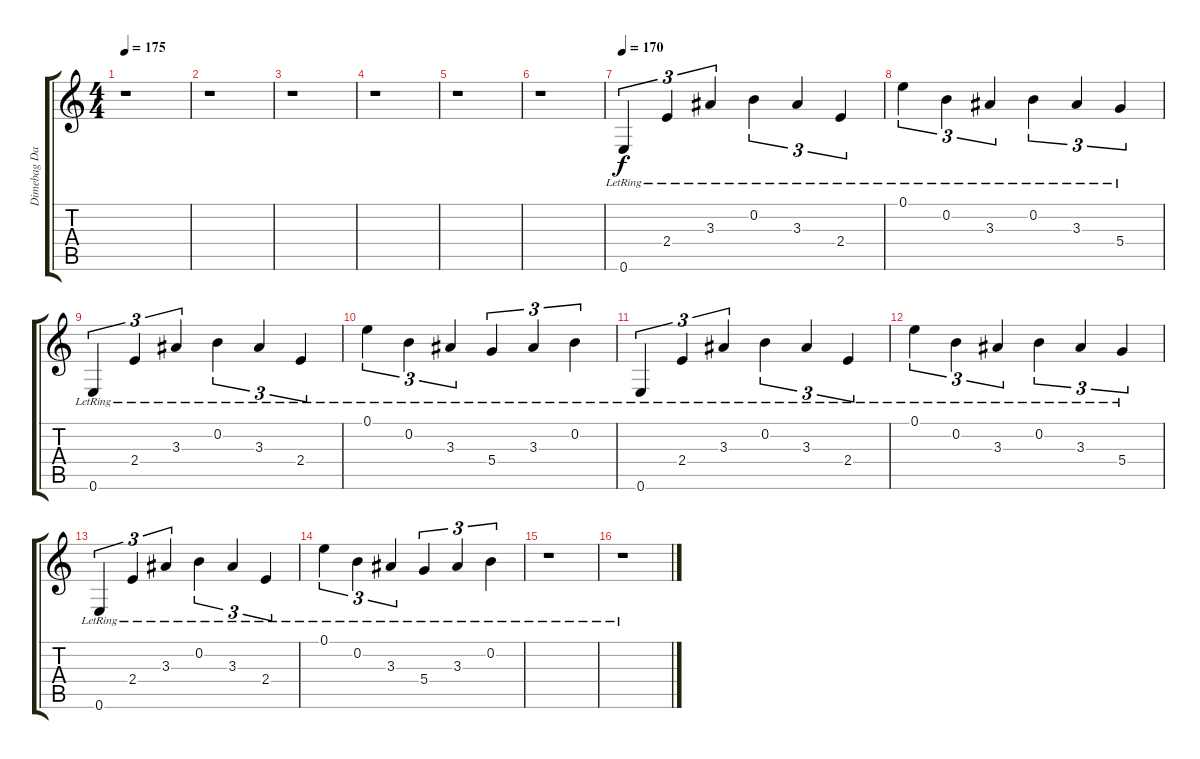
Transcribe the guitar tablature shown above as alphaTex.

\track ("Dimebag Darrell (Acoustic)" "Dimebag Da") {instrument acousticguitarsteel}
\staff {score tabs}
\tuning (E4 B3 G3 D3 A2 E2) {hide}
\ts (4 4)
\tempo 175
\clef g2
\ks c
r.1{dy f} |
r.1 |
r.1 |
r.1 |
r.1 |
r.1 |
\tempo 170
0.6{lr}.4{tu (3 2)} 2.4{lr}.4{tu (3 2)} 3.3{lr}.4{tu (3 2)} 0.2{lr}.4{tu (3 2)} 3.3{lr}.4{tu (3 2)} 2.4{lr}.4{tu (3 2)} |
0.1{lr}.4{tu (3 2)} 0.2{lr}.4{tu (3 2)} 3.3{lr}.4{tu (3 2)} 0.2{lr}.4{tu (3 2)} 3.3{lr}.4{tu (3 2)} 5.4{lr}.4{tu (3 2)} |
0.6{lr}.4{tu (3 2)} 2.4{lr}.4{tu (3 2)} 3.3{lr}.4{tu (3 2)} 0.2{lr}.4{tu (3 2)} 3.3{lr}.4{tu (3 2)} 2.4{lr}.4{tu (3 2)} |
0.1{lr}.4{tu (3 2)} 0.2{lr}.4{tu (3 2)} 3.3{lr}.4{tu (3 2)} 5.4{lr}.4{tu (3 2)} 3.3{lr}.4{tu (3 2)} 0.2{lr}.4{tu (3 2)} |
0.6{lr}.4{tu (3 2)} 2.4{lr}.4{tu (3 2)} 3.3{lr}.4{tu (3 2)} 0.2{lr}.4{tu (3 2)} 3.3{lr}.4{tu (3 2)} 2.4{lr}.4{tu (3 2)} |
0.1{lr}.4{tu (3 2)} 0.2{lr}.4{tu (3 2)} 3.3{lr}.4{tu (3 2)} 0.2{lr}.4{tu (3 2)} 3.3{lr}.4{tu (3 2)} 5.4{lr}.4{tu (3 2)} |
0.6{lr}.4{tu (3 2)} 2.4{lr}.4{tu (3 2)} 3.3{lr}.4{tu (3 2)} 0.2{lr}.4{tu (3 2)} 3.3{lr}.4{tu (3 2)} 2.4{lr}.4{tu (3 2)} |
0.1{lr}.4{tu (3 2)} 0.2{lr}.4{tu (3 2)} 3.3{lr}.4{tu (3 2)} 5.4{lr}.4{tu (3 2)} 3.3{lr}.4{tu (3 2)} 0.2{lr}.4{tu (3 2)} |
r.1 |
r.1
